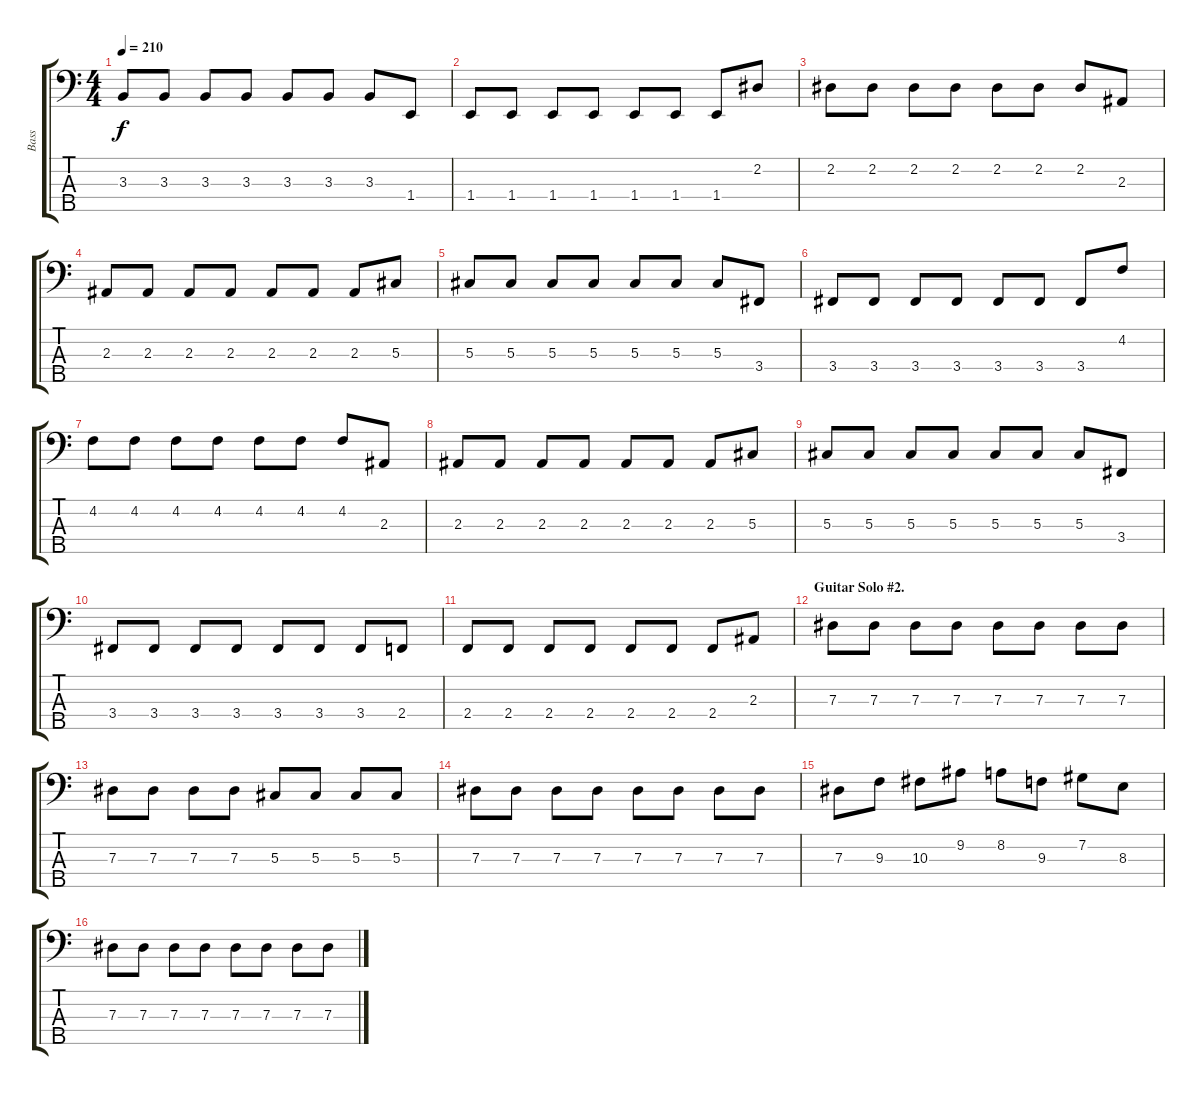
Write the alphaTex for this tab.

\track ("Bass" "Bass") {instrument electricbassfinger}
\staff {score tabs}
\tuning (Gb2 Db2 Ab1 Eb1 Bb0) {hide}
\ts (4 4)
\tempo 210
\clef f4
\ks c
3.3.8{dy f} 3.3.8 3.3.8 3.3.8 3.3.8 3.3.8 3.3.8 1.4.8 |
1.4.8 1.4.8 1.4.8 1.4.8 1.4.8 1.4.8 1.4.8 2.2.8 |
2.2.8 2.2.8 2.2.8 2.2.8 2.2.8 2.2.8 2.2.8 2.3.8 |
2.3.8 2.3.8 2.3.8 2.3.8 2.3.8 2.3.8 2.3.8 5.3.8 |
5.3.8 5.3.8 5.3.8 5.3.8 5.3.8 5.3.8 5.3.8 3.4.8 |
3.4.8 3.4.8 3.4.8 3.4.8 3.4.8 3.4.8 3.4.8 4.2.8 |
4.2.8 4.2.8 4.2.8 4.2.8 4.2.8 4.2.8 4.2.8 2.3.8 |
2.3.8 2.3.8 2.3.8 2.3.8 2.3.8 2.3.8 2.3.8 5.3.8 |
5.3.8 5.3.8 5.3.8 5.3.8 5.3.8 5.3.8 5.3.8 3.4.8 |
3.4.8 3.4.8 3.4.8 3.4.8 3.4.8 3.4.8 3.4.8 2.4.8 |
2.4.8 2.4.8 2.4.8 2.4.8 2.4.8 2.4.8 2.4.8 2.3.8 |
\section ("" "Guitar Solo #2.")
7.3.8 7.3.8 7.3.8 7.3.8 7.3.8 7.3.8 7.3.8 7.3.8 |
7.3.8 7.3.8 7.3.8 7.3.8 5.3.8 5.3.8 5.3.8 5.3.8 |
7.3.8 7.3.8 7.3.8 7.3.8 7.3.8 7.3.8 7.3.8 7.3.8 |
7.3.8 9.3.8 10.3.8 9.2.8 8.2.8 9.3.8 7.2.8 8.3.8 |
7.3.8 7.3.8 7.3.8 7.3.8 7.3.8 7.3.8 7.3.8 7.3.8
